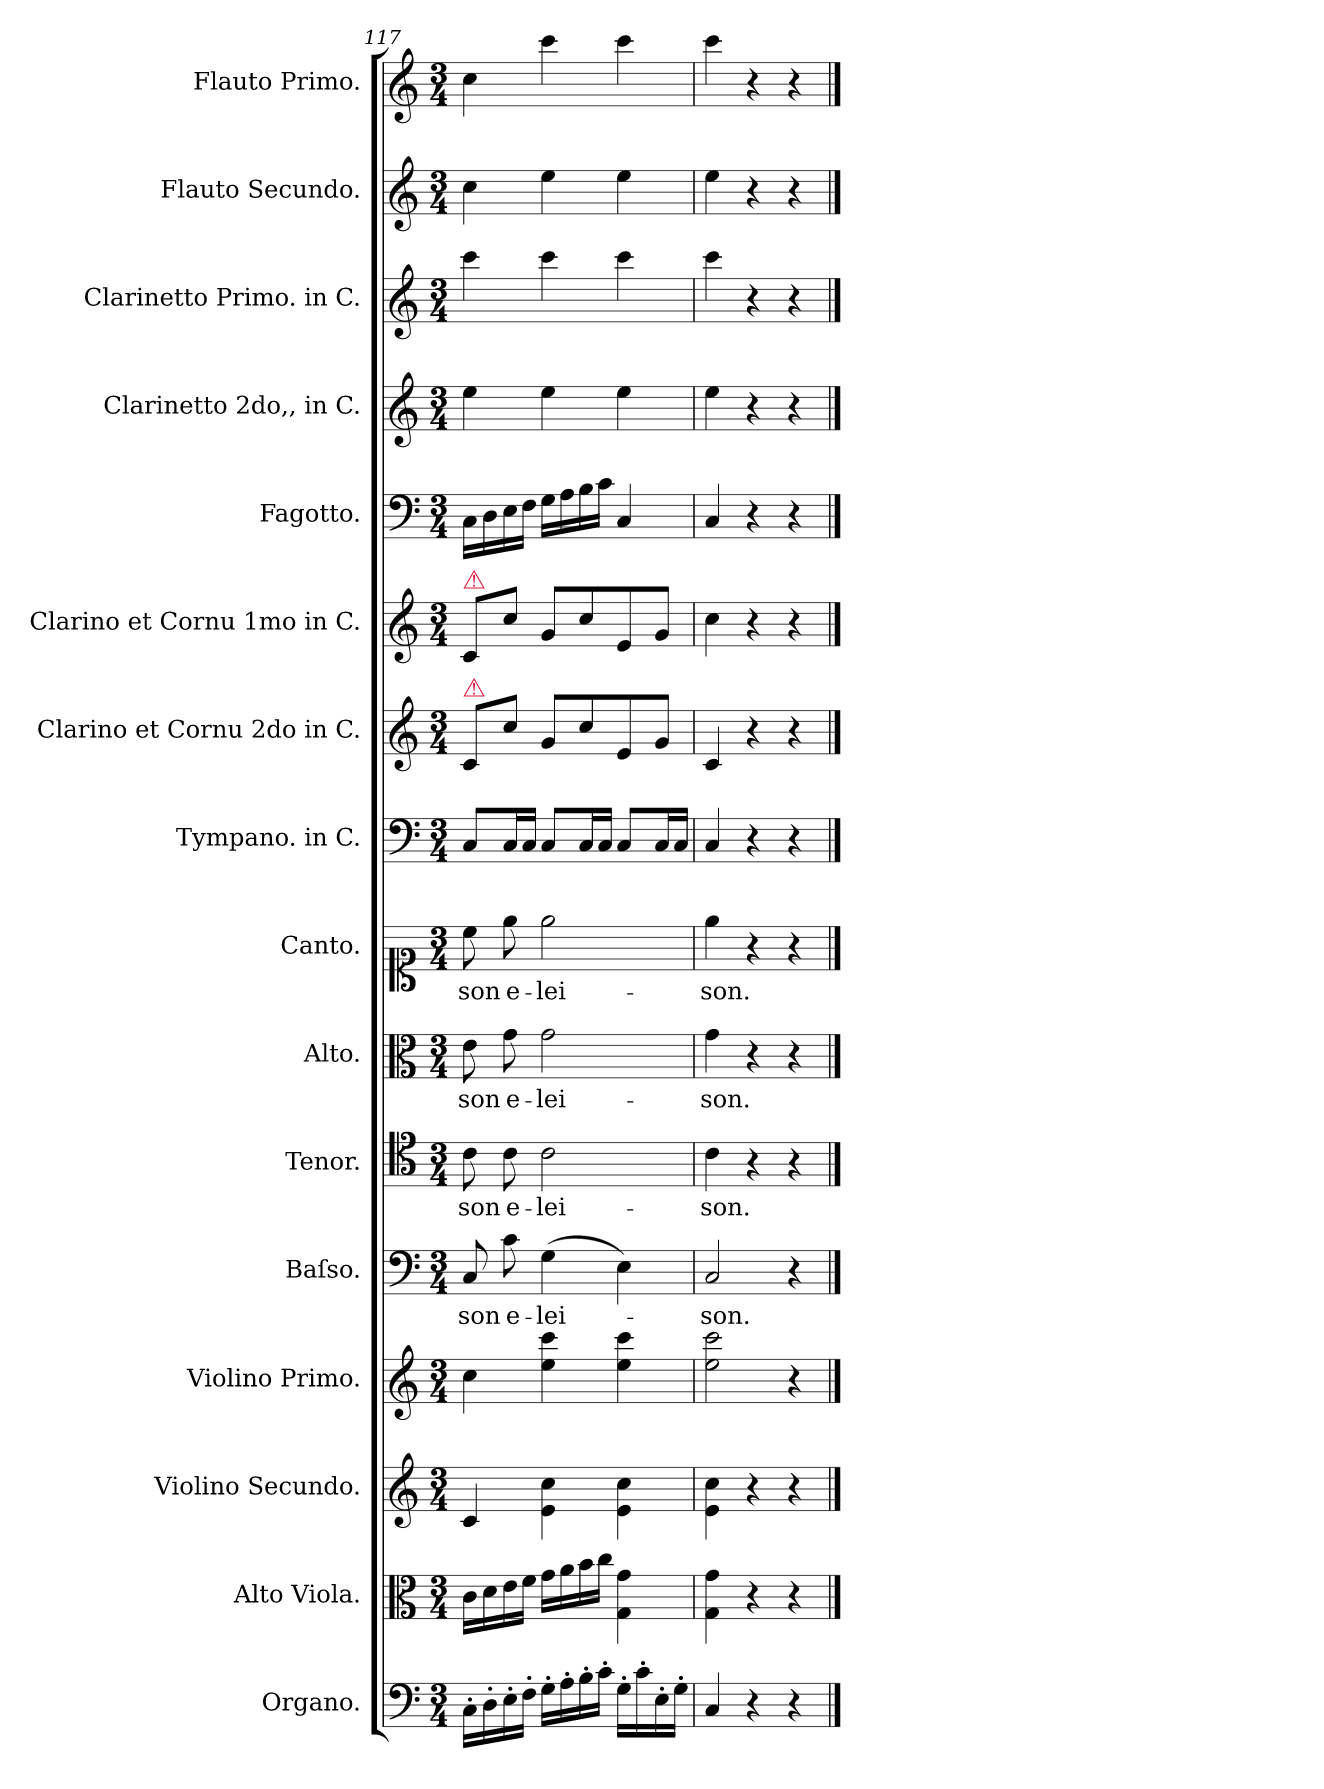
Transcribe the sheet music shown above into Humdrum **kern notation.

**kern	**kern	**kern	**kern	**kern	**text	**kern	**text	**kern	**text	**kern	**text	**kern	**kern	**kern	**kern	**kern	**kern	**kern	**kern
*part16	*part15	*part14	*part13	*part12	*part12	*part11	*part11	*part10	*part10	*part9	*part9	*part8	*part7	*part6	*part5	*part4	*part3	*part2	*part1
*staff16	*staff15	*staff14	*staff13	*staff12	*staff12	*staff11	*staff11	*staff10	*staff10	*staff9	*staff9	*staff8	*staff7	*staff6	*staff5	*staff4	*staff3	*staff2	*staff1
*I"Organo.	*I"Alto Viola.	*I"Violino Secundo.	*I"Violino Primo.	*I"Baſso.	*	*I"Tenor.	*	*I"Alto.	*	*I"Canto.	*	*I"Tympano. in C.	*I"Clarino et Cornu 2do in C.	*I"Clarino et Cornu 1mo in C.	*I"Fagotto.	*I"Clarinetto 2do,, in C.	*I"Clarinetto Primo. in C.	*I"Flauto Secundo.	*I"Flauto Primo.
*I'[Org]	*I'[A-vla]	*I'[Vl 2]	*I'[Vl 1]	*I'[B]	*	*I'[T]	*	*I'[A]	*	*	*	*	*I'[Clno 2]	*I'[Clno 1]	*I'[Fag]	*I'[Cl 2 in C]	*I'[Cl 1 in C]	*I'[Fl 2]	*I'[Fl 1]
*clefF4	*clefC3	*clefG2	*clefG2	*clefF4	*	*clefC4	*	*clefC3	*	*clefC1	*	*clefF4	*clefG2	*clefG2	*clefF4	*clefG2	*clefG2	*clefG2	*clefG2
*k[]	*k[]	*k[]	*k[]	*k[]	*	*k[]	*	*k[]	*	*k[]	*	*k[]	*k[]	*k[]	*k[]	*k[]	*k[]	*k[]	*k[]
*a:	*a:	*a:	*a:	*a:	*	*a:	*	*a:	*	*a:	*	*a:	*a:	*a:	*a:	*a:	*a:	*a:	*a:
*M3/4	*M3/4	*M3/4	*M3/4	*M3/4	*	*M3/4	*	*M3/4	*	*M3/4	*	*M3/4	*M3/4	*M3/4	*M3/4	*M3/4	*M3/4	*M3/4	*M3/4
=117	=117	=117	=117	=117	=117	=117	=117	=117	=117	=117	=117	=117	=117	=117	=117	=117	=117	=117	=117
!	!	!	!	!	!	!	!	!	!	!	!	!	!	!LO:TX:a:color=crimson:t=⚠	!	!	!	!	!
!	!	!	!	!	!	!	!	!	!	!	!	!	!LO:TX:a:color=crimson:t=⚠	!	!	!	!	!	!
16C'>\LL	16c\LL	4c/	4cc\	8C/	-son	8c\	-son	8e\	-son	8cc\	-son	8C/L	8c/L	8c/L	16C\LL	4ee\	4ccc\	4cc\	4cc\
16D'>\	16d\	.	.	.	.	.	.	.	.	.	.	.	.	.	16D\	.	.	.	.
16E'>\	16e\	.	.	8c\	e-	8c\	e-	8g\	e-	8ee\	e-	16C/L	8cc\J	8cc\J	16E\	.	.	.	.
16F'>\JJ	16f\JJ	.	.	.	.	.	.	.	.	.	.	16C/JJ	.	.	16F\JJ	.	.	.	.
16G'>\LL	16g\LL	4e\ 4cc\	4ee\ 4ccc\	(>4G\	-lei-	2c\	-lei-	2g\	-lei-	2ee\	-lei-	8C/L	8g/L	8g/L	16G\LL	4ee\	4ccc\	4ee\	4ccc\
16A'>\	16a\	.	.	.	.	.	.	.	.	.	.	.	.	.	16A\	.	.	.	.
16B'>\	16b\	.	.	.	.	.	.	.	.	.	.	16C/L	8cc/	8cc/	16B\	.	.	.	.
16c'>\JJ	16cc\JJ	.	.	.	.	.	.	.	.	.	.	16C/JJ	.	.	16c\JJ	.	.	.	.
16G'>\LL	4G\ 4g\	4e\ 4cc\	4ee\ 4ccc\	4E\)	.	.	.	.	.	.	.	8C/L	8e/	8e/	4C/	4ee\	4ccc\	4ee\	4ccc\
16c'>\	.	.	.	.	.	.	.	.	.	.	.	.	.	.	.	.	.	.	.
16E'>\	.	.	.	.	.	.	.	.	.	.	.	16C/L	8g/J	8g/J	.	.	.	.	.
16G'>\JJ	.	.	.	.	.	.	.	.	.	.	.	16C/JJ	.	.	.	.	.	.	.
=118	=118	=118	=118	=118	=118	=118	=118	=118	=118	=118	=118	=118	=118	=118	=118	=118	=118	=118	=118
4C/	4G\ 4g\	4e\ 4cc\	2ee\ 2ccc\	2C/	-son.	4c\	-son.	4g\	-son.	4ee\	-son.	4C/	4c/	4cc\	4C/	4ee\	4ccc\	4ee\	4ccc\
4r	4r	4r	.	.	.	4r	.	4r	.	4r	.	4r	4r	4r	4r	4r	4r	4r	4r
4r	4r	4r	4r	4r	.	4r	.	4r	.	4r	.	4r	4r	4r	4r	4r	4r	4r	4r
==	==	==	==	==	==	==	==	==	==	==	==	==	==	==	==	==	==	==	==
*-	*-	*-	*-	*-	*-	*-	*-	*-	*-	*-	*-	*-	*-	*-	*-	*-	*-	*-	*-
